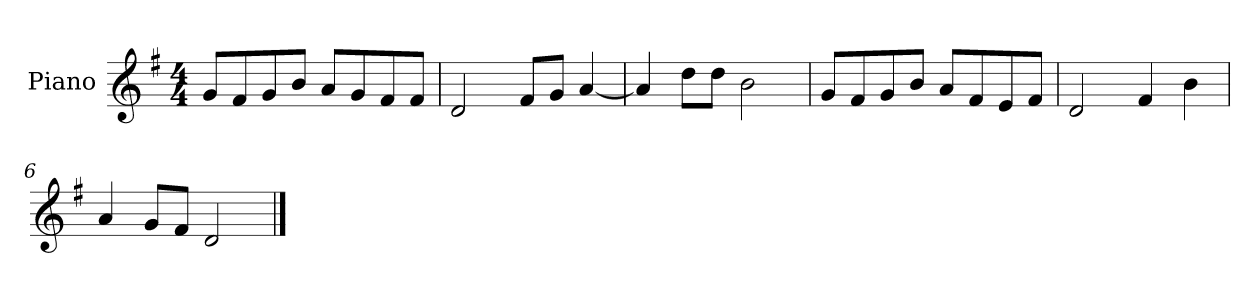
**kern
*part1
*staff1
*I"Piano
*I'P-no
*clefG2
*k[f#]
*M4/4
*MM90
=1
8g/L
8f#/
8g/
8b/J
8a/L
8g/
8f#/
8f#/J
=2
2d/
8f#/L
8g/J
[4a/
=3
4a/]
8dd\L
8dd\J
2b\
=4
8g/L
8f#/
8g/
8b/J
8a/L
8f#/
8e/
8f#/J
=5
2d/
4f#/
4b\
=6
4a/
8g/L
8f#/J
2d/
==
*-
